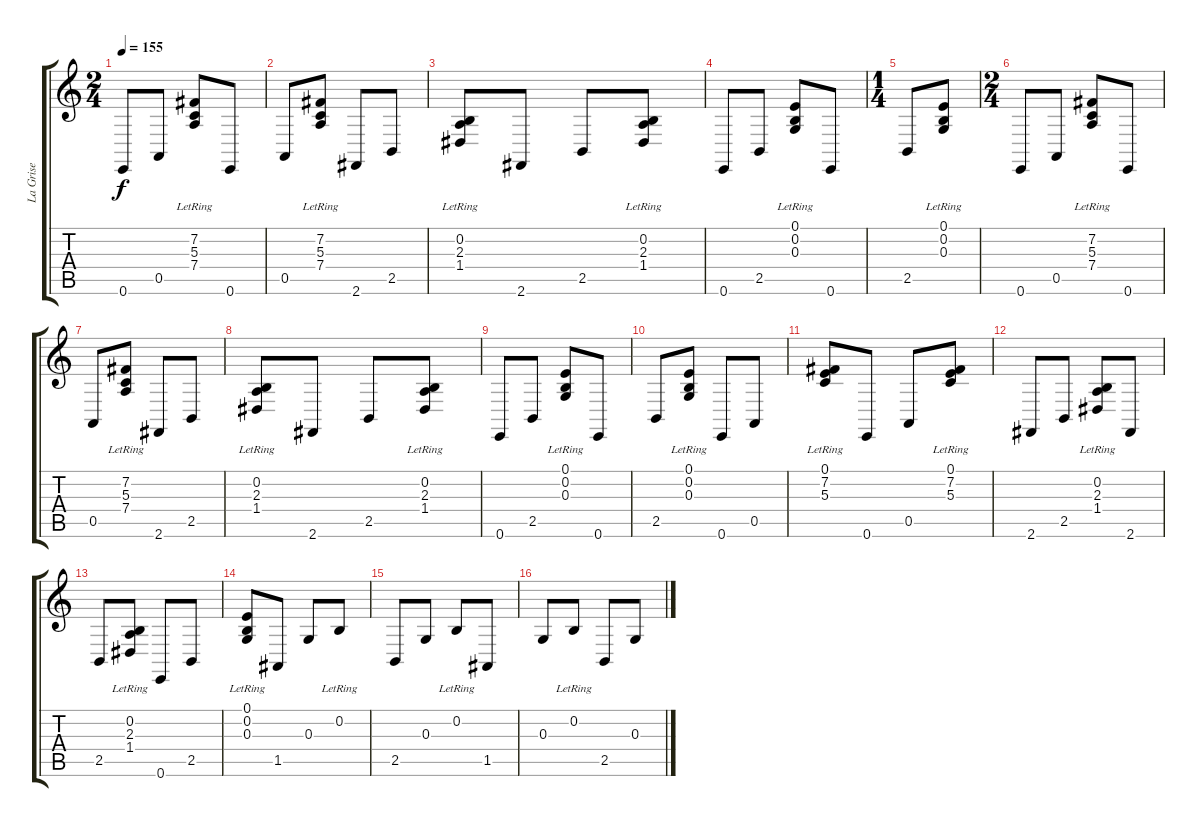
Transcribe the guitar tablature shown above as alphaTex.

\track ("La Grise" "La Grise") {instrument orchestralharp}
\staff {score tabs}
\tuning (E4 B3 G3 D3 A2 E2) {hide}
\ts (2 4)
\tempo 155
\clef g2
\ks c
0.6.8{dy f} 0.5.8 (7.2{lr} 5.3 7.4).8 0.6.8 |
0.5.8 (7.2{lr} 5.3 7.4).8 2.6.8 2.5.8 |
(0.2{lr} 2.3 1.4).8 2.6.8 2.5.8 (0.2{lr} 2.3 1.4).8 |
0.6.8 2.5.8 (0.1{lr} 0.2{lr} 0.3).8 0.6.8 |
\ts (1 4)
2.5.8 (0.1{lr} 0.2{lr} 0.3).8 |
\ts (2 4)
0.6.8 0.5.8 (7.2{lr} 5.3 7.4).8 0.6.8 |
0.5.8 (7.2{lr} 5.3 7.4).8 2.6.8 2.5.8 |
(0.2{lr} 2.3 1.4).8 2.6.8 2.5.8 (0.2{lr} 2.3 1.4).8 |
0.6.8 2.5.8 (0.1{lr} 0.2{lr} 0.3).8 0.6.8 |
2.5.8 (0.1{lr} 0.2{lr} 0.3).8 0.6.8 0.5.8 |
(0.1{lr} 7.2{lr} 5.3).8 0.6.8 0.5.8 (0.1{lr} 7.2{lr} 5.3).8 |
2.6.8 2.5.8 (0.2{lr} 2.3 1.4).8 2.6.8 |
2.5.8 (0.2{lr} 2.3 1.4).8 0.6.8 2.5.8 |
(0.1{lr} 0.2{lr} 0.3).8 1.5.8 0.3.8 0.2{lr}.8 |
2.5.8 0.3.8 0.2{lr}.8 1.5.8 |
0.3.8 0.2{lr}.8 2.5.8 0.3.8
